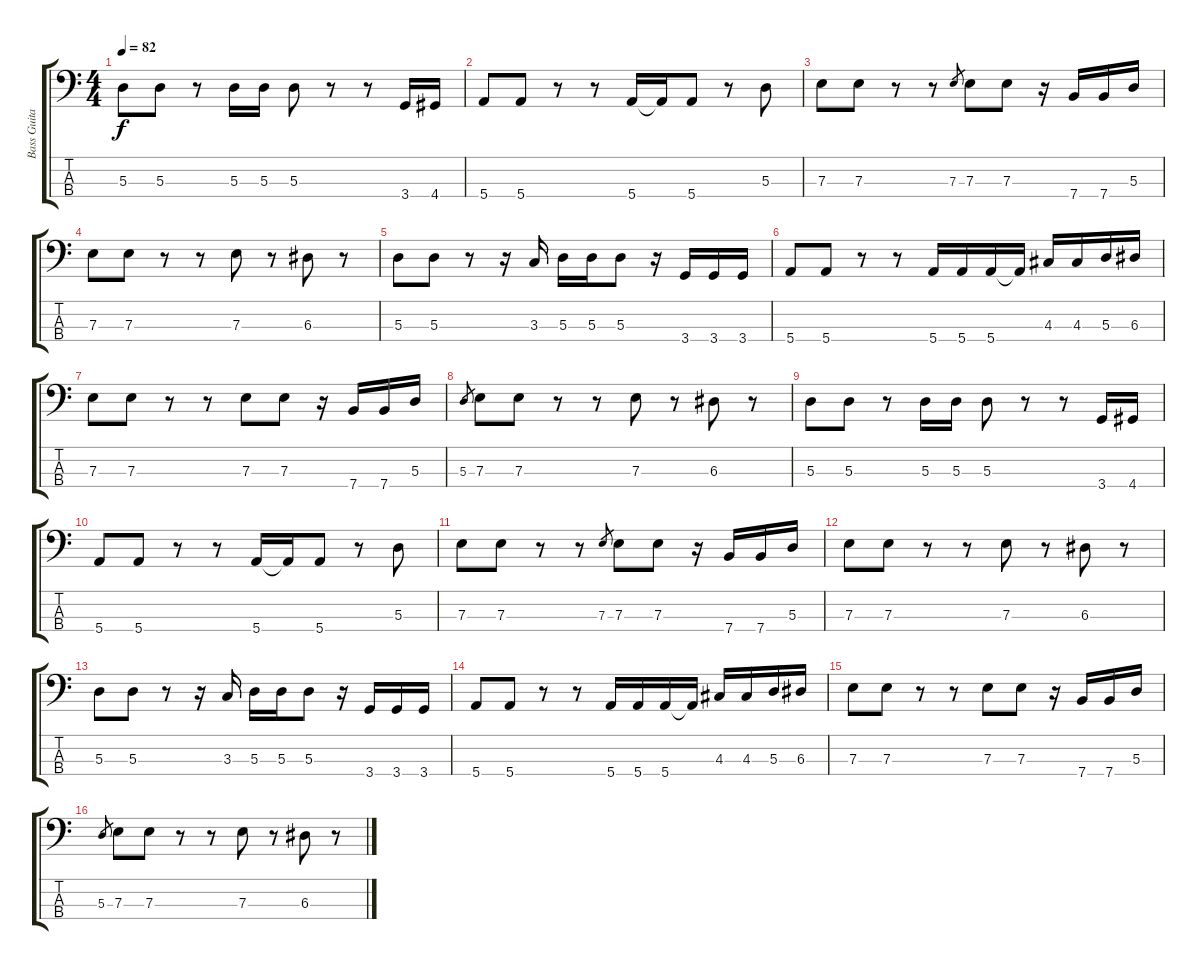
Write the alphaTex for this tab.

\track ("Bass Guitar" "Bass Guita") {instrument electricbassfinger}
\staff {score tabs}
\tuning (G2 D2 A1 E1) {hide}
\ts (4 4)
\tempo 82
\clef f4
\ks c
5.3.8{dy f} 5.3.8 r.8 5.3.16 5.3.16 5.3.8 r.8 r.8 3.4.16 4.4.16 |
5.4.8 5.4.8 r.8 r.8 5.4.16 5.4{t}.16 5.4.8 r.8 5.3.8 |
7.3.8 7.3.8 r.8 r.8 7.3.8{gr} 7.3.8 7.3.8 r.16 7.4.16 7.4.16 5.3.16 |
7.3.8 7.3.8 r.8 r.8 7.3.8 r.8 6.3.8 r.8 |
5.3.8 5.3.8 r.8 r.16 3.3.16 5.3.16 5.3.16 5.3.8 r.16 3.4.16 3.4.16 3.4.16 |
5.4.8 5.4.8 r.8 r.8 5.4.16 5.4.16 5.4.16 5.4{t}.16 4.3.16 4.3.16 5.3.16 6.3.16 |
7.3.8 7.3.8 r.8 r.8 7.3.8 7.3.8 r.16 7.4.16 7.4.16 5.3.16 |
5.3.8{gr} 7.3.8 7.3.8 r.8 r.8 7.3.8 r.8 6.3.8 r.8 |
5.3.8 5.3.8 r.8 5.3.16 5.3.16 5.3.8 r.8 r.8 3.4.16 4.4.16 |
5.4.8 5.4.8 r.8 r.8 5.4.16 5.4{t}.16 5.4.8 r.8 5.3.8 |
7.3.8 7.3.8 r.8 r.8 7.3.8{gr} 7.3.8 7.3.8 r.16 7.4.16 7.4.16 5.3.16 |
7.3.8 7.3.8 r.8 r.8 7.3.8 r.8 6.3.8 r.8 |
5.3.8 5.3.8 r.8 r.16 3.3.16 5.3.16 5.3.16 5.3.8 r.16 3.4.16 3.4.16 3.4.16 |
5.4.8 5.4.8 r.8 r.8 5.4.16 5.4.16 5.4.16 5.4{t}.16 4.3.16 4.3.16 5.3.16 6.3.16 |
7.3.8 7.3.8 r.8 r.8 7.3.8 7.3.8 r.16 7.4.16 7.4.16 5.3.16 |
5.3.8{gr} 7.3.8 7.3.8 r.8 r.8 7.3.8 r.8 6.3.8 r.8
